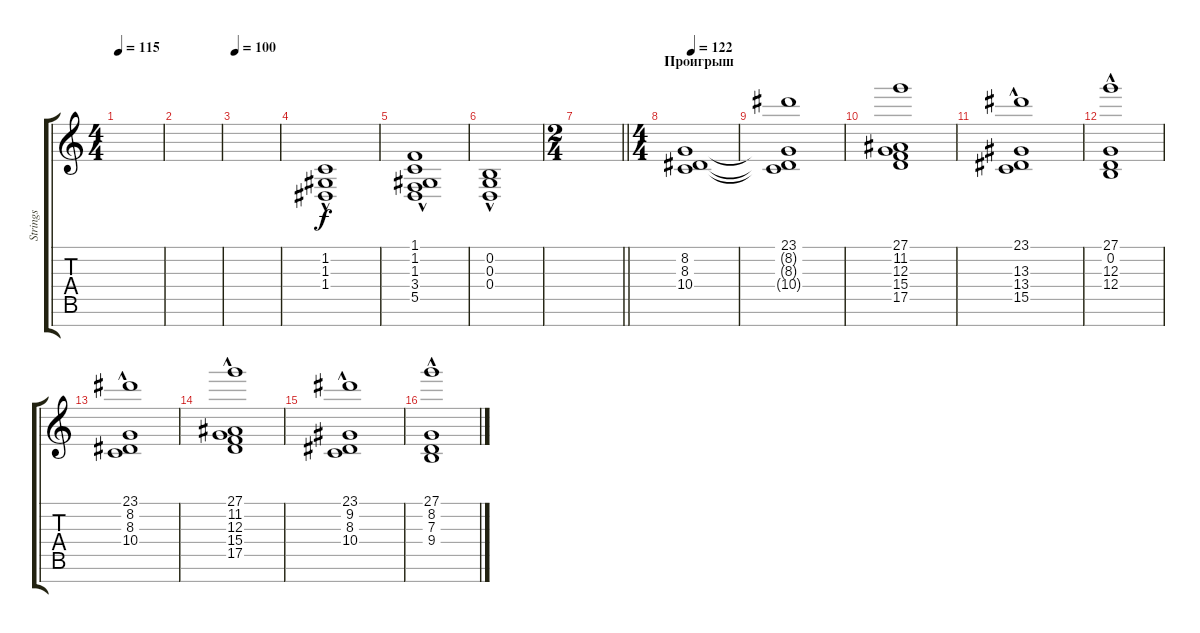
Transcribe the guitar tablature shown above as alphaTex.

\track ("Strings" "Strings") {instrument stringensemble2}
\staff {score tabs}
\tuning (E4 B3 G3 D3 A2 E2 B1) {hide}
\ts (4 4)
\tempo 115
\clef g2
\ks c
|
|
\tempo 100
|
(1.2{hac} 1.3{hac} 1.4{hac}).1 |
(1.1{hac} 1.2{hac} 1.3{hac} 3.4{hac} 5.5).1 |
(0.2{hac} 0.3{hac} 0.4{hac}).1 |
\ts (2 4)
\barLineRight lightlight
|
\ts (4 4)
\section ("" "Проигрыш")
\tempo 122
(8.2 8.3 10.4).1 |
(23.1 8.2{t} 8.3{t} 10.4{t}).1 |
(27.1 11.2 12.3 15.4 17.5).1 |
(23.1 13.3{hac} 13.4{hac} 15.5{hac}).1 |
(27.1 0.2{hac} 12.3{hac} 12.4{hac}).1 |
(23.1 8.2{hac} 8.3{hac} 10.4{hac}).1 |
(27.1{hac} 11.2{hac} 12.3{hac} 15.4{hac} 17.5).1 |
(23.1 9.2{hac} 8.3{hac} 10.4{hac}).1 |
(27.1 8.2{hac} 7.3{hac} 9.4{hac}).1
